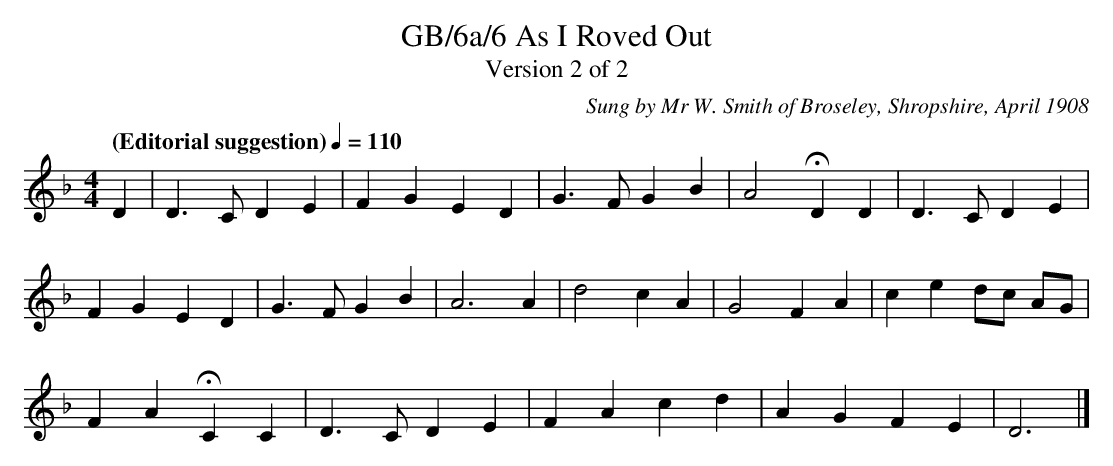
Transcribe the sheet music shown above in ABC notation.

X:1
T:GB/6a/6 As I Roved Out
T:Version 2 of 2
C:Sung by Mr W. Smith of Broseley, Shropshire, April 1908
M:4/4
Q:"(Editorial suggestion)" 1/4=110
L:1/8
K:Dm
D2 |D3 C D2 E2 |F2 G2 E2 D2 |G3 F G2 B2 |A4 HD2 D2 |D3 C D2 E2 |
F2 G2 E2 D2 |G3 F G2 B2 |A6 A2 |d4 c2 A2 |G4 F2 A2 |c2 e2 dc AG |
F2 A2 HC2 C2 |D3 C D2 E2 |F2 A2 c2 d2 |A2 G2 F2 E2 |D6|]
